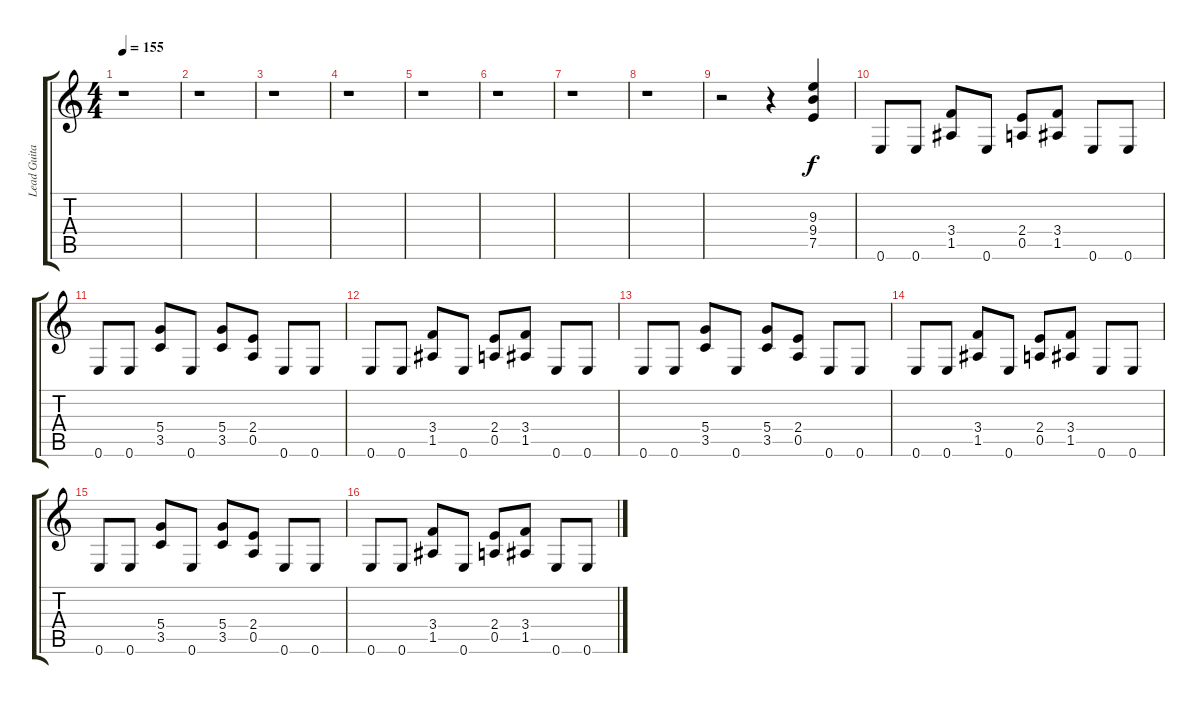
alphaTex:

\track ("Lead Guitar" "Lead Guita") {instrument distortionguitar}
\staff {score tabs}
\tuning (E4 B3 G3 D3 A2 E2) {hide}
\ts (4 4)
\tempo 155
\clef g2
\ks c
r.1{dy f instrument distortionguitar} |
r.1 |
r.1 |
r.1 |
r.1 |
r.1 |
r.1 |
r.1 |
r.2 r.4 (9.3 9.4 7.5).4 |
0.6.8 0.6.8 (3.4 1.5).8 0.6.8 (2.4 0.5).8 (3.4 1.5).8 0.6.8 0.6.8 |
0.6.8 0.6.8 (5.4 3.5).8 0.6.8 (5.4 3.5).8 (2.4 0.5).8 0.6.8 0.6.8 |
0.6.8 0.6.8 (3.4 1.5).8 0.6.8 (2.4 0.5).8 (3.4 1.5).8 0.6.8 0.6.8 |
0.6.8 0.6.8 (5.4 3.5).8 0.6.8 (5.4 3.5).8 (2.4 0.5).8 0.6.8 0.6.8 |
0.6.8 0.6.8 (3.4 1.5).8 0.6.8 (2.4 0.5).8 (3.4 1.5).8 0.6.8 0.6.8 |
0.6.8 0.6.8 (5.4 3.5).8 0.6.8 (5.4 3.5).8 (2.4 0.5).8 0.6.8 0.6.8 |
0.6.8 0.6.8 (3.4 1.5).8 0.6.8 (2.4 0.5).8 (3.4 1.5).8 0.6.8 0.6.8
